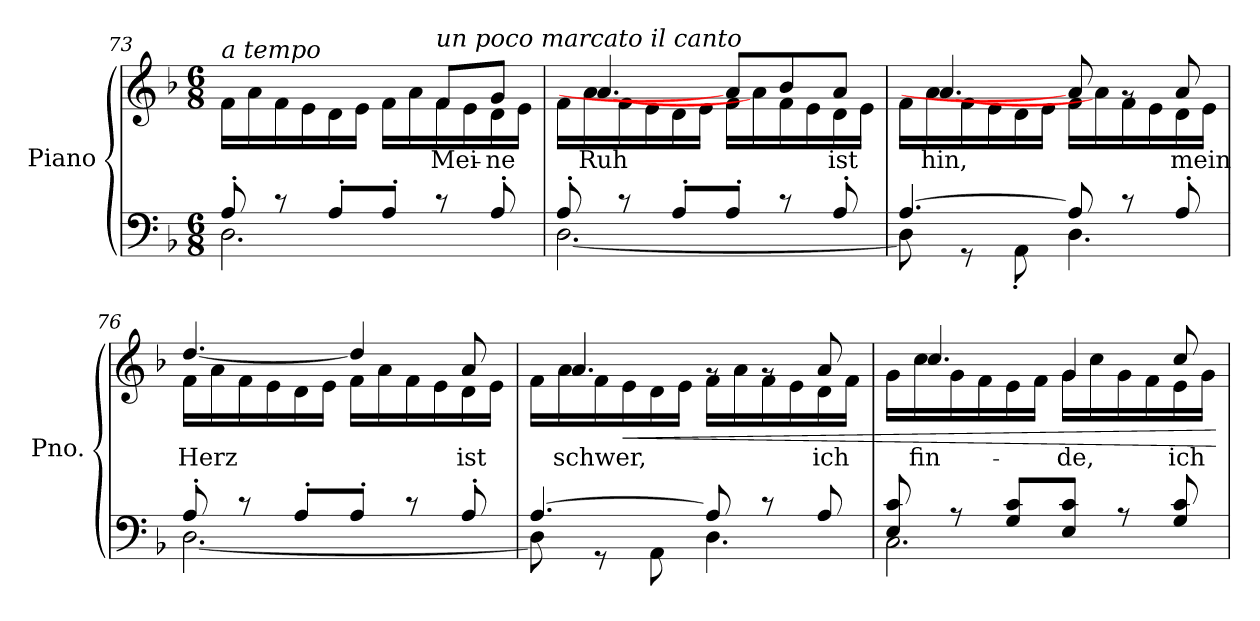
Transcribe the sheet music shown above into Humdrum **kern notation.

**kern	**kern	**text	**dynam
*part1	*part1	*part1	*part1
*staff2	*staff1	*staff1	*staff1/2
*I"Piano	*	*	*
*I'Pno.	*	*	*
!!LO:LB:g=z
*clefF4	*clefG2	*	*
*k[b-]	*k[b-]	*	*
*M6/8	*M6/8	*	*
=73	=73	=73	=73
*^	*^	*	*
!	!	!LO:TX:a:i:t=a tempo	!	!	!
8A'/	2.D\	16f\LL	4.ryy	.	.
.	.	16a\	.	.	.
8r	.	16f\	.	.	.
.	.	16e\	.	.	.
8A'/L	.	16d\	.	.	.
.	.	16e\JJ	.	.	.
*	*	*MM105	*	*	*
8A'/J	.	16f\LL	8ryy	.	.
.	.	16a\	.	.	.
!	!	!LO:TX:a:i:t=un poco marcato il canto	!	!	!
!	!	!	!	!LO:LY:a	!
8r	.	16f\	8f/L	Mei-	.
.	.	16e\	.	.	.
!	!	!	!	!LO:LY:a	!
8A'/	.	16d\	8g/J	-ne	.
.	.	16e\JJ	.	.	.
=74	=74	=74	=74	=74	=74
*	*	*	*^	*	*
8A'/	[2.D\	16f\LL	16ryy	4.ryy	.	.
*	*	*MM113	*	*	*	*
!	!	!	!LO:N:head=solid	!	!LO:LY:a	!
.	.	16a\	[4.a/	.	Ruh	.
8r	.	16f\	.	.	.	.
.	.	16e\	.	.	.	.
8A'/L	.	16d\	.	.	.	.
.	.	16e\JJ	.	.	.	.
*	*	*MM105	*	*	*	*
8A'/J	.	16f\LL	.	8a/L]	.	.
.	.	16a\	16ayy	.	.	.
8r	.	16f:\	4ryy	8b-/	.	.
.	.	16e\	.	.	.	.
*	*	*MM113	*	*	*	*
!	!	!	!	!	!LO:LY:a	!
8A'/	.	16d\	.	8a/J	ist	.
.	.	16e\JJ	.	.	.	.
=75	=75	=75	=75	=75	=75	=75
[4.A/	8D\]	16f\LL	16ryy	4.ryy	.	.
!	!	!	!LO:N:head=solid	!	!LO:LY:a	!
.	.	16a\	[4.a/	.	hin,	.
.	8r	16f\	.	.	.	.
.	.	16e\	.	.	.	.
.	8AA'\	16d\	.	.	.	.
.	.	16e\JJ	.	.	.	.
8A/]	4.D\	16f\LL	.	8a/]	.	.
.	.	16a\	16ayy	.	.	.
8r	.	16f\	4ryy	8rg	.	.
.	.	16e\	.	.	.	.
*	*	*MM105	*	*	*	*
!	!	!	!	!	!LO:LY:a	!
8A'/	.	16d\	.	8a/	mein	.
.	.	16e\JJ	.	.	.	.
*	*	*	*v	*v	*	*
=76	=76	=76	=76	=76	=76
!	!	!	!	!LO:LY:a	!
8A'/	[2.D\	16f\LL	[4.dd/	Herz	.
*	*	*MM113	*	*	*
.	.	16a\	.	.	.
8r	.	16f\	.	.	.
.	.	16e\	.	.	.
8A'/L	.	16d\	.	.	.
.	.	16e\JJ	.	.	.
8A'/J	.	16f\LL	4dd/]	.	.
.	.	16a\	.	.	.
8r	.	16f\	.	.	.
.	.	16e\	.	.	.
!	!	!	!	!LO:LY:a	!
8A'/	.	16d\	8a/	ist	.
.	.	16e\JJ	.	.	.
!!LO:LB:g=z
=77	=77	=77	=77	=77	=77
*	*	*	*^	*	*
[4.A/	8D\]	16f\LL	16ryy	4.ryy	.	.
!	!	!	!LO:N:head=solid	!	!LO:LY:a	!
.	.	16a\	4.a/	.	schwer,	.
.	8r	16f\	.	.	.	.
!	!	!	!	!	!	!LO:HP:b
.	.	16e\	.	.	.	<
.	8AA\	16d\	.	.	.	.
.	.	16e\JJ	.	.	.	.
8A/]	4.D\	16f\LL	.	8rg	.	.
.	.	16a\	16ayy	.	.	.
8r	.	16f\	4ryy	8rg	.	.
.	.	16e\	.	.	.	.
*	*	*MM98	*	*	*	*
!	!	!	!	!	!LO:LY:a	!
8A/	.	16d\	.	8a/	ich	.
.	.	16f\JJ	.	.	.	.
=78	=78	=78	=78	=78	=78	=78
8E/ 8c/	2.C\	16g\LL	16ryy	4.ryy	.	.
*	*	*MM105	*	*	*	*
!	!	!	!LO:N:head=solid	!	!LO:LY:a	!
.	.	16cc\	4.cc/	.	fin-	.
8r	.	16g\	.	.	.	.
*	*	*MM113	*	*	*	*
.	.	16f\	.	.	.	.
8G/ 8c/L	.	16e\	.	.	.	.
.	.	16f\JJ	.	.	.	.
!	!	!	!	!	!LO:LY:a	!
8E/ 8c/J	.	16g\LL	.	4g/	de,	.
.	.	16cc\	16ryy	.	.	.
8r	.	16g\	4ryy	.	.	.
.	.	16f\	.	.	.	.
!	!	!	!	!	!LO:LY:a	!
8G/ 8c/	.	16e\	.	8cc/	ich	.
.	.	16g\JJ	.	.	.	.
*v	*v	*	*	*	*	*
*	*v	*v	*v	*	*
.	.	.	[
=	=	=	=
*-	*-	*-	*-
